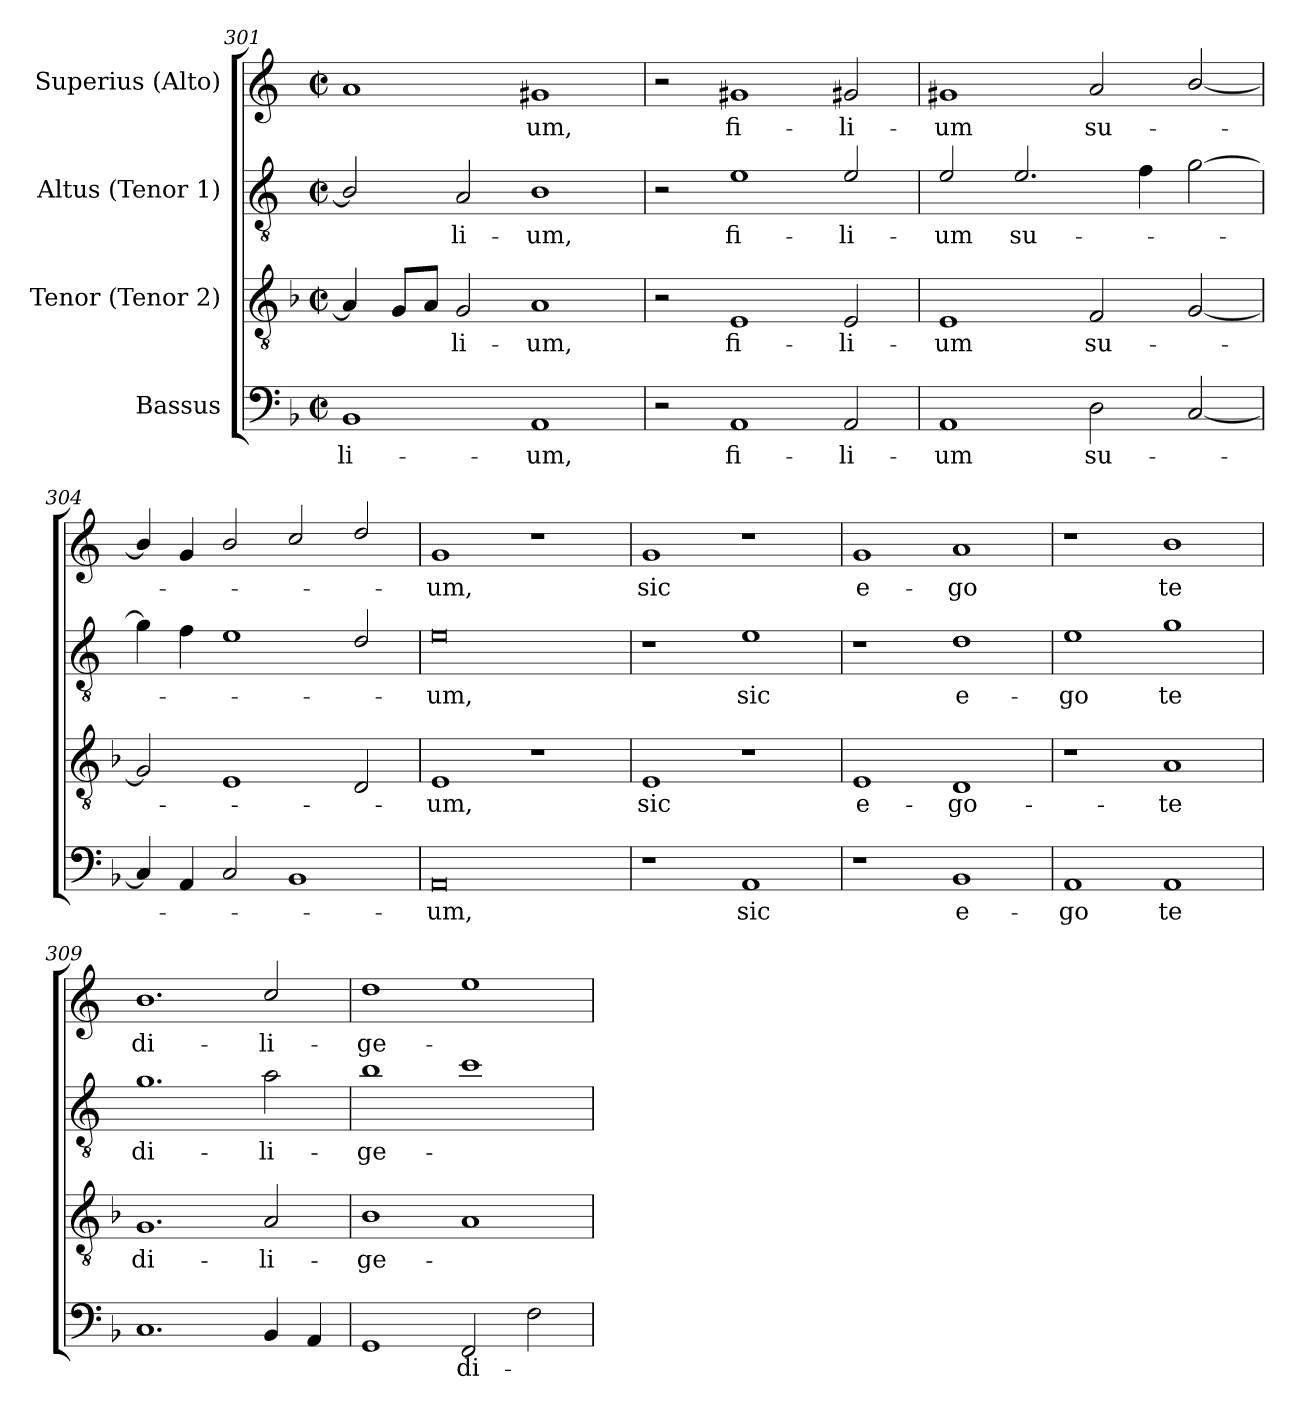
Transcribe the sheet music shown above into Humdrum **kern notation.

**kern	**text	**kern	**text	**kern	**text	**kern	**text
*part4	*part4	*part3	*part3	*part2	*part2	*part1	*part1
*staff4	*staff4	*staff3	*staff3	*staff2	*staff2	*staff1	*staff1
*I"Bassus	*	*I"Tenor (Tenor 2)	*	*I"Altus (Tenor 1)	*	*I"Superius (Alto)	*
*clefF4	*	*clefGv2	*	*clefGv2	*	*clefG2	*
*	*	*	*	*ITrd4c7	*	*ITrd4c7	*
*k[b-]	*	*k[b-]	*	*k[b-]	*	*k[b-]	*
*F:	*	*F:	*	*F:	*	*F:	*
*M2/2	*	*M2/2	*	*M2/2	*	*M2/2	*
*met(c|)	*	*met(c|)	*	*met(c|)	*	*met(c|)	*
=301	=301	=301	=301	=301	=301	=301	=301
!	!LO:LY:b	!	!	!	!	!	!
1BB-	-li-	4A/]	.	2E/]	.	1d	.
.	.	8G/L	.	.	.	.	.
.	.	8A/J	.	.	.	.	.
!	!	!	!LO:LY:b	!	!LO:LY:b	!	!
.	.	2G/	-li-	2D/	-li-	.	.
!	!LO:LY:b	!	!LO:LY:b	!	!LO:LY:b	!	!LO:LY:b
1AA	-um,	1A	-um,	1E	-um,	1c#X	-um,
!!LO:PB:g=z
=302	=302	=302	=302	=302	=302	=302	=302
2r	.	2r	.	2r	.	2r	.
!	!LO:LY:b	!	!LO:LY:b	!	!LO:LY:b	!	!LO:LY:b
1AA	fi-	1E	fi-	1A	fi-	1c#X	fi-
!	!LO:LY:b	!	!LO:LY:b	!	!LO:LY:b	!	!LO:LY:b
2AA/	-li-	2E/	-li-	2A/	-li-	2c#X/	-li-
=303	=303	=303	=303	=303	=303	=303	=303
!	!LO:LY:b	!	!LO:LY:b	!	!LO:LY:b	!	!LO:LY:b
1AA	-um	1E	-um	2A/	-um	1c#X	-um
!	!	!	!	!	!LO:LY:b	!	!
.	.	.	.	2.A/	su-	.	.
!	!LO:LY:b	!	!LO:LY:b	!	!	!	!LO:LY:b
2D\	su-	2F/	su-	.	.	2d/	su-
.	.	.	.	4B-\	.	.	.
[2C/	.	[2G/	.	[2c\	.	[2e/	.
=304	=304	=304	=304	=304	=304	=304	=304
4C/]	.	2G/]	.	4c\]	.	4e/]	.
4AA/	.	.	.	4B-\	.	4c/	.
2C/	.	1E	.	1A	.	2e/	.
1BB-	.	.	.	.	.	2f/	.
.	.	2D/	.	2G/	.	2g/	.
=305	=305	=305	=305	=305	=305	=305	=305
!	!LO:LY:b	!	!LO:LY:b	!	!LO:LY:b	!	!LO:LY:b
0AA	-um,	1E	-um,	0A	-um,	1c	-um,
.	.	1r	.	.	.	1r	.
=306	=306	=306	=306	=306	=306	=306	=306
!	!	!	!LO:LY:b	!	!	!	!LO:LY:b
1r	.	1E	sic	1r	.	1c	sic
!	!LO:LY:b	!	!	!	!LO:LY:b	!	!
1AA	sic	1r	.	1A	sic	1r	.
=307	=307	=307	=307	=307	=307	=307	=307
!	!	!	!LO:LY:b	!	!	!	!LO:LY:b
1r	.	1E	e-	1r	.	1c	e-
!	!LO:LY:b	!	!LO:LY:b	!	!LO:LY:b	!	!LO:LY:b
1BB-	e-	1D	-go-	1G	e-	1d	-go
=308	=308	=308	=308	=308	=308	=308	=308
!	!LO:LY:b	!	!	!	!LO:LY:b	!	!
1AA	-go	1r	.	1A	-go	1r	.
!	!LO:LY:b	!	!LO:LY:b	!	!LO:LY:b	!	!LO:LY:b
1AA	te	1A	-te	1c	te	1e	te
=309	=309	=309	=309	=309	=309	=309	=309
!	!	!	!LO:LY:b	!	!LO:LY:b	!	!LO:LY:b
1.C	.	1.G	di-	1.c	di-	1.e	di-
!	!	!	!LO:LY:b	!	!LO:LY:b	!	!LO:LY:b
4BB-/	.	2A/	-li-	2d\	-li-	2f/	-li-
4AA/	.	.	.	.	.	.	.
!!LO:LB:g=z
=310	=310	=310	=310	=310	=310	=310	=310
!	!	!	!LO:LY:b	!	!LO:LY:b	!	!LO:LY:b
1GG	.	1B-	-ge-	1e	-ge-	1g	-ge-
!	!LO:LY:b	!	!	!	!	!	!
2FF/	di-	1A	.	1f	.	1a	.
2F\	.	.	.	.	.	.	.
=	=	=	=	=	=	=	=
*-	*-	*-	*-	*-	*-	*-	*-
